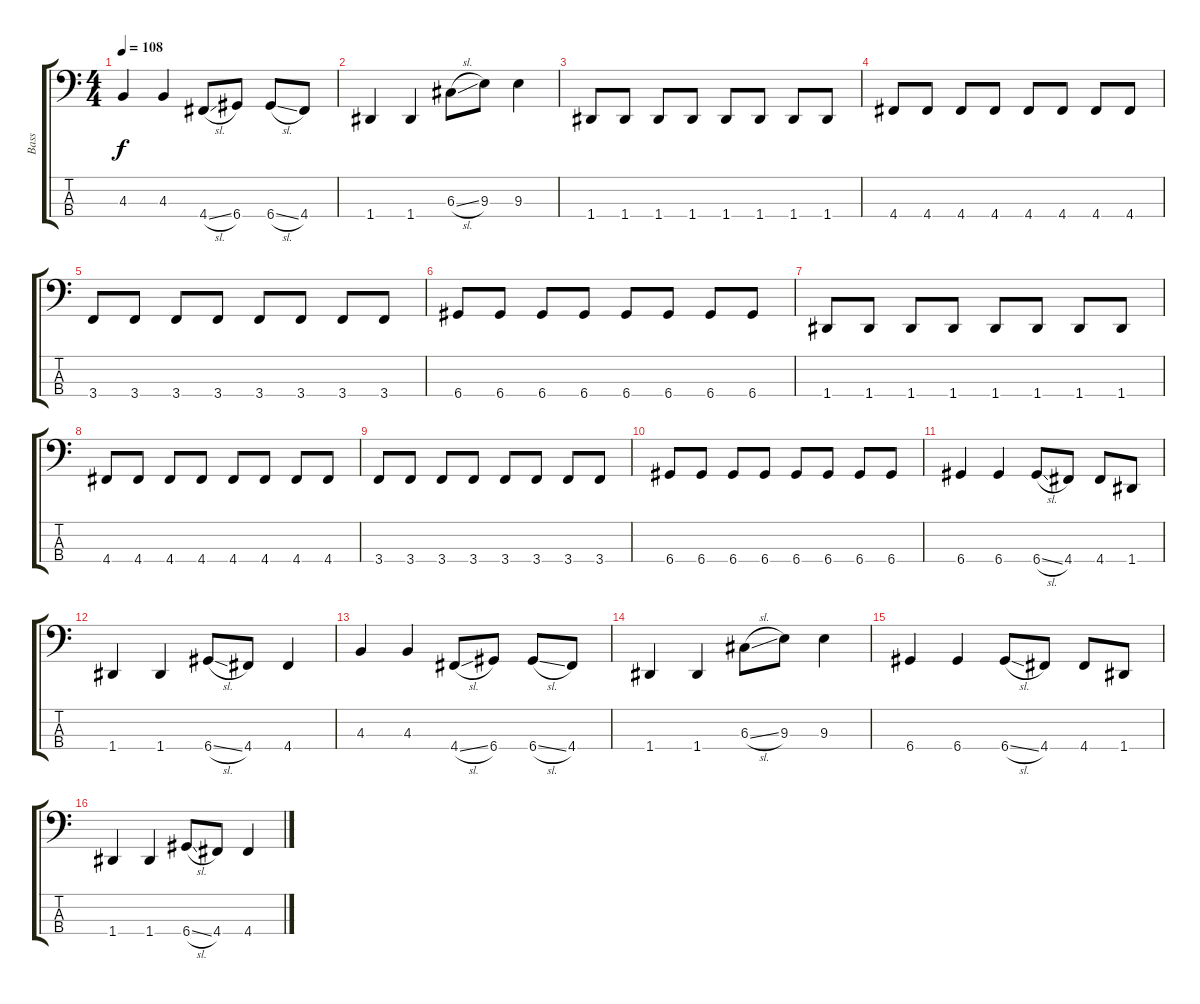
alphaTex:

\track ("Bass" "Bass") {instrument electricbassfinger}
\staff {score tabs}
\tuning (F2 C2 G1 D1) {hide}
\ts (4 4)
\tempo 108
\clef f4
\ks c
4.3.4{dy f} 4.3.4 4.4{sl}.8 6.4.8 6.4{sl}.8 4.4.8 |
1.4.4 1.4.4 6.3{sl}.8 9.3.8 9.3.4 |
1.4.8 1.4.8 1.4.8 1.4.8 1.4.8 1.4.8 1.4.8 1.4.8 |
4.4.8 4.4.8 4.4.8 4.4.8 4.4.8 4.4.8 4.4.8 4.4.8 |
3.4.8 3.4.8 3.4.8 3.4.8 3.4.8 3.4.8 3.4.8 3.4.8 |
6.4.8 6.4.8 6.4.8 6.4.8 6.4.8 6.4.8 6.4.8 6.4.8 |
1.4.8 1.4.8 1.4.8 1.4.8 1.4.8 1.4.8 1.4.8 1.4.8 |
4.4.8 4.4.8 4.4.8 4.4.8 4.4.8 4.4.8 4.4.8 4.4.8 |
3.4.8 3.4.8 3.4.8 3.4.8 3.4.8 3.4.8 3.4.8 3.4.8 |
6.4.8 6.4.8 6.4.8 6.4.8 6.4.8 6.4.8 6.4.8 6.4.8 |
6.4.4 6.4.4 6.4{sl}.8 4.4.8 4.4.8 1.4.8 |
1.4.4 1.4.4 6.4{sl}.8 4.4.8 4.4.4 |
4.3.4 4.3.4 4.4{sl}.8 6.4.8 6.4{sl}.8 4.4.8 |
1.4.4 1.4.4 6.3{sl}.8 9.3.8 9.3.4 |
6.4.4 6.4.4 6.4{sl}.8 4.4.8 4.4.8 1.4.8 |
1.4.4 1.4.4 6.4{sl}.8 4.4.8 4.4.4
